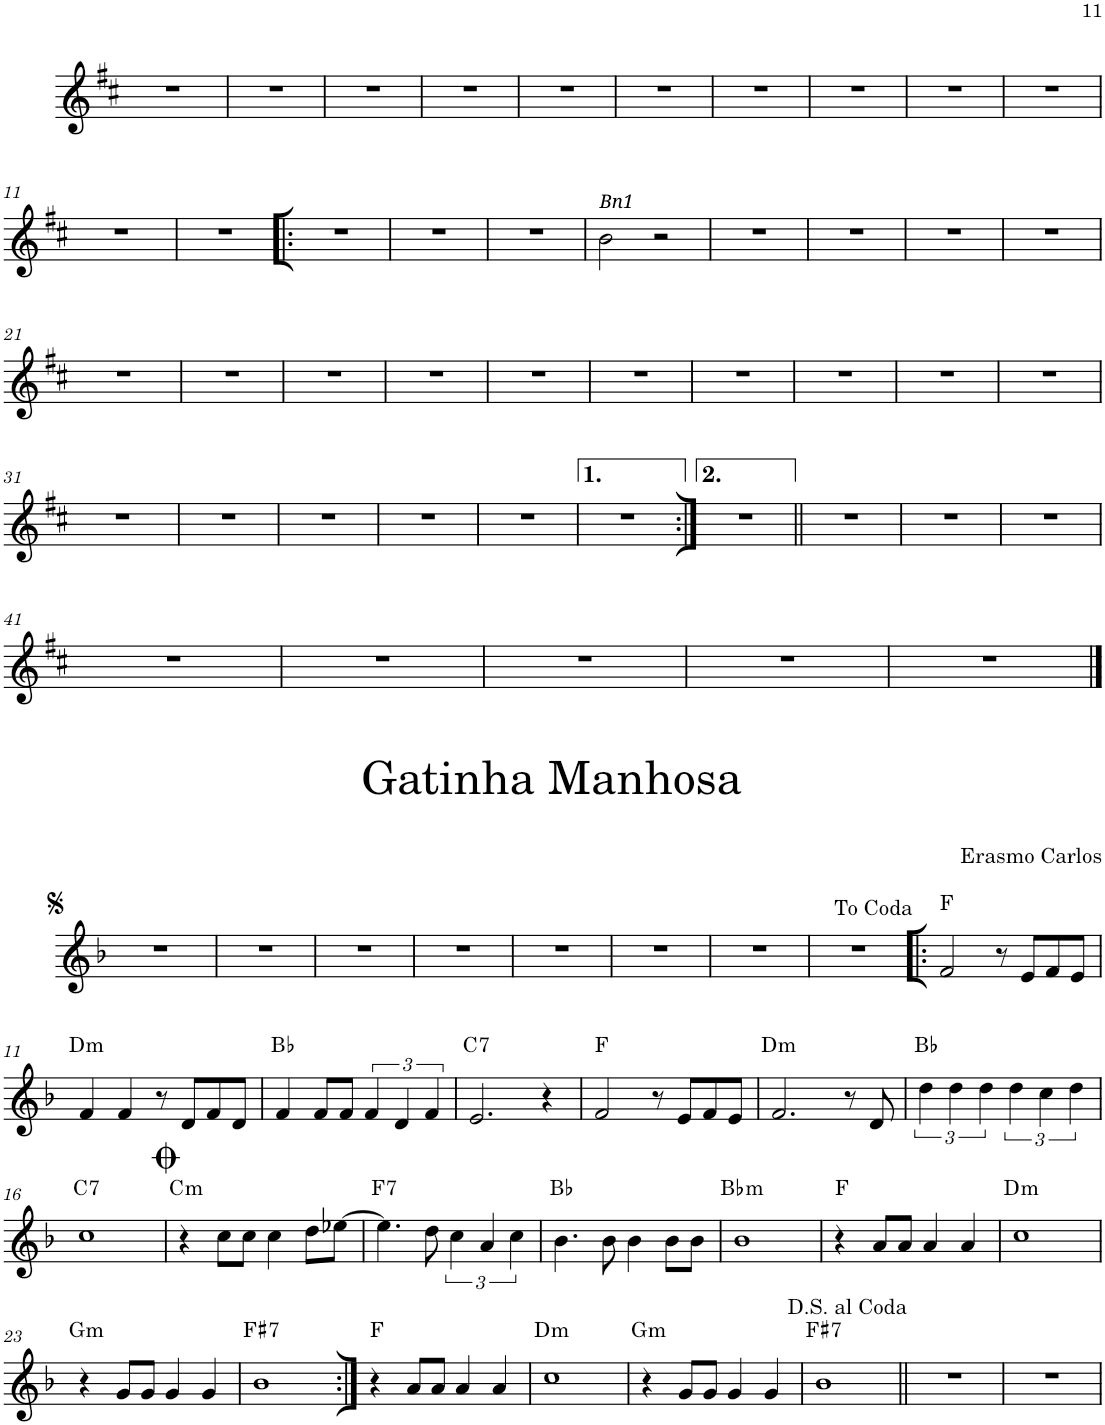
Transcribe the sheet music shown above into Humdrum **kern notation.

**kern	**harte
*part1	*part1
*staff1	*
*I"VozPrincipal	*
*I'VP.	*
!!LO:PB:g=z
*clefG2	*
*k[f#c#]	*
*M4/4	*
*met(c)	*
=1	=1
1r	.
=2	=2
1r	.
=3	=3
1r	.
=4	=4
1r	.
=5	=5
1r	.
=6	=6
1r	.
=7	=7
1r	.
=8	=8
1r	.
=9	=9
1r	.
=10	=10
1r	.
!!LO:LB:g=z
=11	=11
1r	.
=12	=12
1r	.
=13!|:	=13!|:
1r	.
=14	=14
1r	.
=15	=15
1r	.
=16	=16
!LO:TX:a:i:t=Bn1	!
2b\	.
2r	.
=17	=17
1r	.
=18	=18
1r	.
=19	=19
1r	.
=20	=20
1r	.
!!LO:LB:g=z
=21	=21
1r	.
=22	=22
1r	.
=23	=23
1r	.
=24	=24
1r	.
=25	=25
1r	.
=26	=26
1r	.
=27	=27
1r	.
=28	=28
1r	.
=29	=29
1r	.
=30	=30
1r	.
!!LO:LB:g=z
=31	=31
1r	.
=32	=32
1r	.
=33	=33
1r	.
=34	=34
1r	.
=35	=35
1r	.
=36	=36
1r	.
=37:|!	=37:|!
1r	.
=38||	=38||
1r	.
=39	=39
1r	.
=40	=40
1r	.
!!LO:LB:g=z
=41	=41
1r	.
=42	=42
1r	.
=43	=43
1r	.
=44	=44
1r	.
=45	=45
1r	.
!!LO:LB:g=z
==1	==1
*k[b-]	*
1r	.
=2	=2
1r	.
=3	=3
1r	.
=4	=4
1r	.
=5	=5
1r	.
=6	=6
1r	.
=7	=7
1r	.
=8	=8
1r	.
=10!|:	=10!|:
2f/	F:maj
8r	.
8e/L	.
8f/	.
8e/J	.
!!LO:LB:g=z
=11	=11
!	!LO:H:kt=m
4f/	D:min
4f/	.
8r	.
8d/L	.
8f/	.
8d/J	.
=12	=12
4f/	Bb:maj
8f/L	.
8f/J	.
6f/	.
6d/	.
6f/	.
=12	=12
!	!LO:H:kt=7
2.e/	C:7
4r	.
=13	=13
2f/	F:maj
8r	.
8e/L	.
8f/	.
8e/J	.
=14	=14
!	!LO:H:kt=m
2.f/	D:min
8r	.
8d/	.
=15	=15
6dd\	Bb:maj
6dd\	.
6dd\	.
6dd\	.
6cc\	.
6dd\	.
!!LO:LB:g=z
=16	=16
!	!LO:H:kt=7
1cc	C:7
=17	=17
!	!LO:H:kt=m
4r	C:min
8cc\L	.
8cc\J	.
4cc\	.
8dd\L	.
[8ee-X\J	.
=18	=18
!	!LO:H:kt=7
4.ee-\]	F:7
8dd\	.
6cc\	.
6a/	.
6cc\	.
=19	=19
4.b-\	Bb:maj
8b-\	.
4b-\	.
8b-\L	.
8b-\J	.
=20	=20
!	!LO:H:kt=m
1b-	Bb:min
=21	=21
4r	F:maj
8a/L	.
8a/J	.
4a/	.
4a/	.
=22	=22
!	!LO:H:kt=m
1cc	D:min
!!LO:LB:g=z
=23	=23
!	!LO:H:kt=m
4r	G:min
8g/L	.
8g/J	.
4g/	.
4g/	.
=24	=24
!	!LO:H:kt=7
1b-	F#:7
=25:|!	=25:|!
4r	F:maj
8a/L	.
8a/J	.
4a/	.
4a/	.
=26	=26
!	!LO:H:kt=m
1cc	D:min
=27	=27
!	!LO:H:kt=m
4r	G:min
8g/L	.
8g/J	.
4g/	.
4g/	.
=28	=28
!	!LO:H:kt=7
1b-	F#:7
=29||	=29||
1r	.
=30	=30
1r	.
=	=
*-	*-
